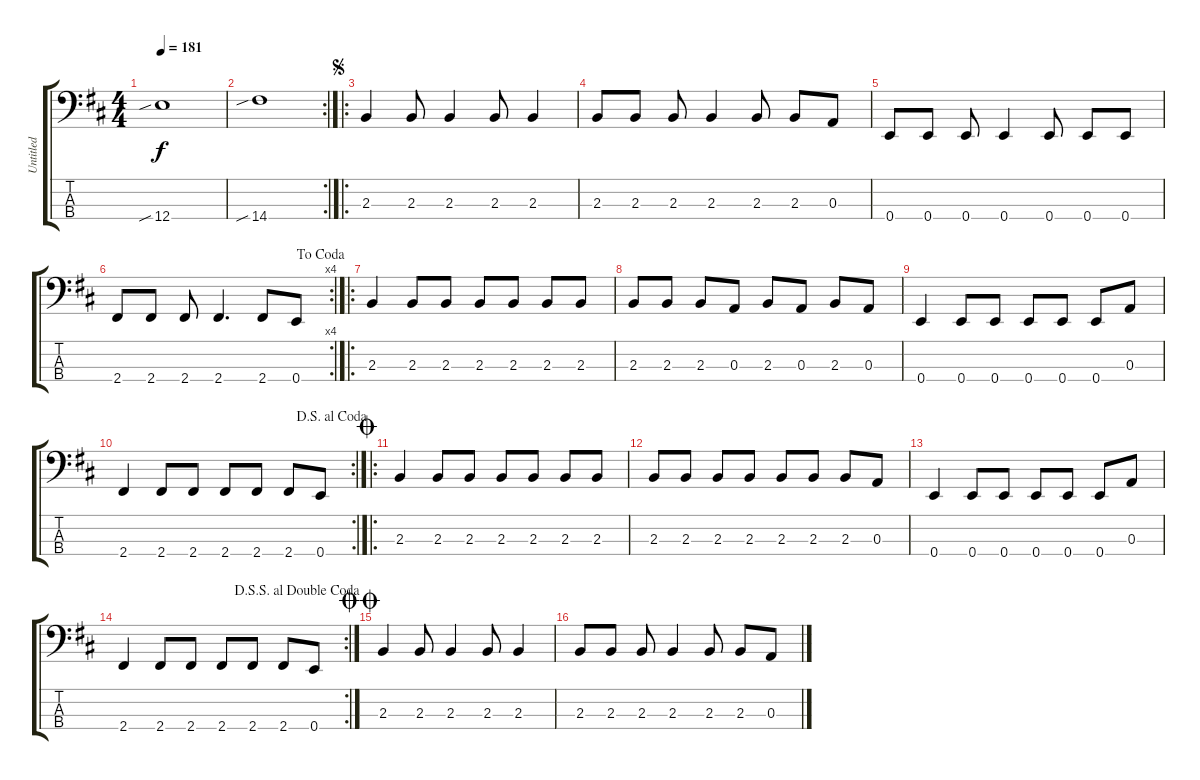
\track ("Untitled" "Untitled") {instrument electricbassfinger}
\staff {score tabs}
\tuning (G2 D2 A1 E1) {hide}
\ts (4 4)
\tempo 181
\clef f4
\ks d
12.4{sib}.1{dy f} |
\rc 2
14.4{sib}.1 |
\ro
\jump segno
2.3.4 2.3.8 2.3.4 2.3.8 2.3.4 |
2.3.8 2.3.8 2.3.8 2.3.4 2.3.8 2.3.8 0.3.8 |
0.4.8 0.4.8 0.4.8 0.4.4 0.4.8 0.4.8 0.4.8 |
\rc 4
\jump dacoda
2.4.8 2.4.8 2.4.8 2.4.4{d} 2.4.8 0.4.8 |
\ro
2.3.4 2.3.8 2.3.8 2.3.8 2.3.8 2.3.8 2.3.8 |
2.3.8 2.3.8 2.3.8 0.3.8 2.3.8 0.3.8 2.3.8 0.3.8 |
0.4.4 0.4.8 0.4.8 0.4.8 0.4.8 0.4.8 0.3.8 |
\rc 2
\jump dalsegnoalcoda
2.4.4 2.4.8 2.4.8 2.4.8 2.4.8 2.4.8 0.4.8 |
\ro
\jump coda
2.3.4 2.3.8 2.3.8 2.3.8 2.3.8 2.3.8 2.3.8 |
2.3.8 2.3.8 2.3.8 2.3.8 2.3.8 2.3.8 2.3.8 0.3.8 |
0.4.4 0.4.8 0.4.8 0.4.8 0.4.8 0.4.8 0.3.8 |
\rc 2
\jump dalsegnosegnoaldoublecoda
2.4.4 2.4.8 2.4.8 2.4.8 2.4.8 2.4.8 0.4.8 |
\jump doublecoda
2.3.4 2.3.8 2.3.4 2.3.8 2.3.4 |
2.3.8 2.3.8 2.3.8 2.3.4 2.3.8 2.3.8 0.3.8
